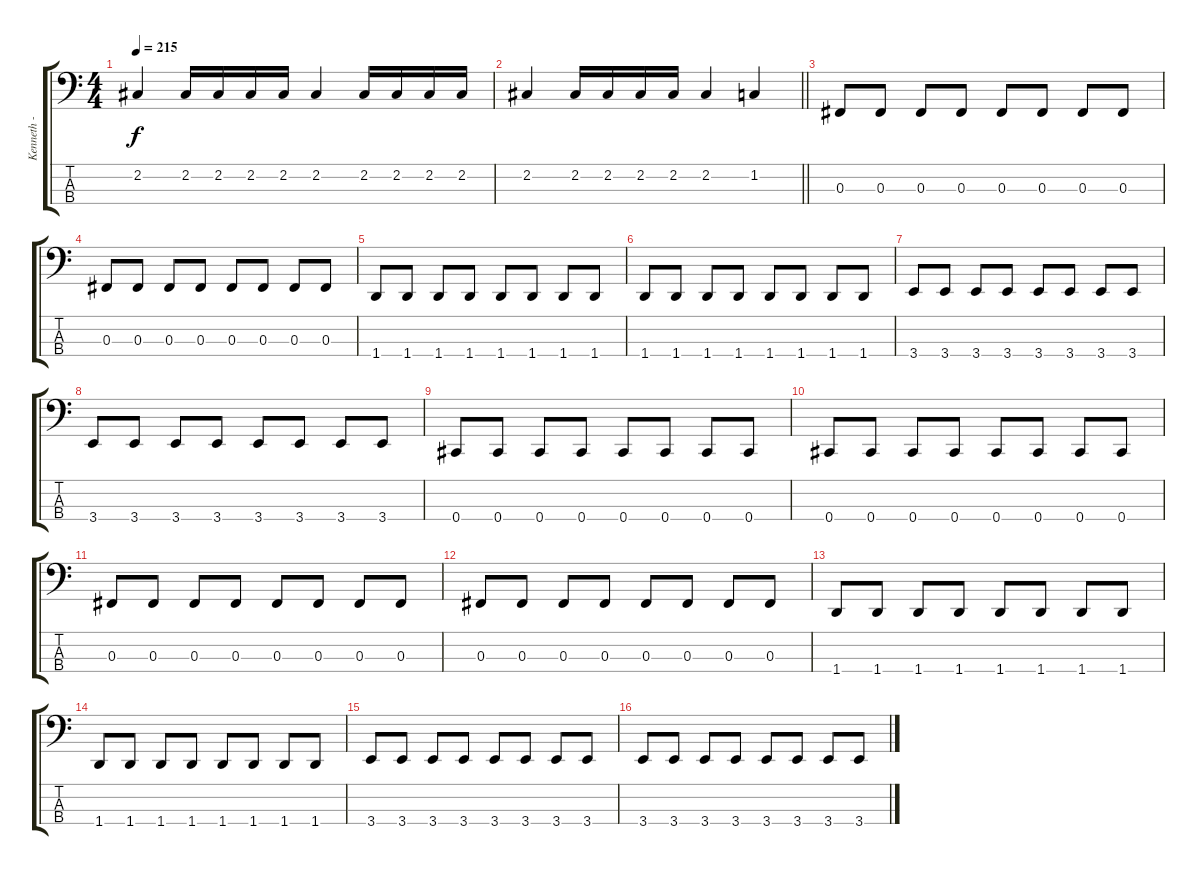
\track ("Kenneth - Bass" "Kenneth - ") {instrument electricbasspick}
\staff {score tabs}
\tuning (E2 B1 Gb1 Db1) {hide}
\ts (4 4)
\tempo 215
\clef f4
\ks c
2.2.4{dy f} 2.2.16 2.2.16 2.2.16 2.2.16 2.2.4 2.2.16 2.2.16 2.2.16 2.2.16 |
\barLineRight lightlight
2.2.4 2.2.16 2.2.16 2.2.16 2.2.16 2.2.4 1.2.4 |
\section ("" "")
0.3.8 0.3.8 0.3.8 0.3.8 0.3.8 0.3.8 0.3.8 0.3.8 |
0.3.8 0.3.8 0.3.8 0.3.8 0.3.8 0.3.8 0.3.8 0.3.8 |
1.4.8 1.4.8 1.4.8 1.4.8 1.4.8 1.4.8 1.4.8 1.4.8 |
1.4.8 1.4.8 1.4.8 1.4.8 1.4.8 1.4.8 1.4.8 1.4.8 |
3.4.8 3.4.8 3.4.8 3.4.8 3.4.8 3.4.8 3.4.8 3.4.8 |
3.4.8 3.4.8 3.4.8 3.4.8 3.4.8 3.4.8 3.4.8 3.4.8 |
0.4.8 0.4.8 0.4.8 0.4.8 0.4.8 0.4.8 0.4.8 0.4.8 |
0.4.8 0.4.8 0.4.8 0.4.8 0.4.8 0.4.8 0.4.8 0.4.8 |
0.3.8 0.3.8 0.3.8 0.3.8 0.3.8 0.3.8 0.3.8 0.3.8 |
0.3.8 0.3.8 0.3.8 0.3.8 0.3.8 0.3.8 0.3.8 0.3.8 |
1.4.8 1.4.8 1.4.8 1.4.8 1.4.8 1.4.8 1.4.8 1.4.8 |
1.4.8 1.4.8 1.4.8 1.4.8 1.4.8 1.4.8 1.4.8 1.4.8 |
3.4.8 3.4.8 3.4.8 3.4.8 3.4.8 3.4.8 3.4.8 3.4.8 |
3.4.8 3.4.8 3.4.8 3.4.8 3.4.8 3.4.8 3.4.8 3.4.8
